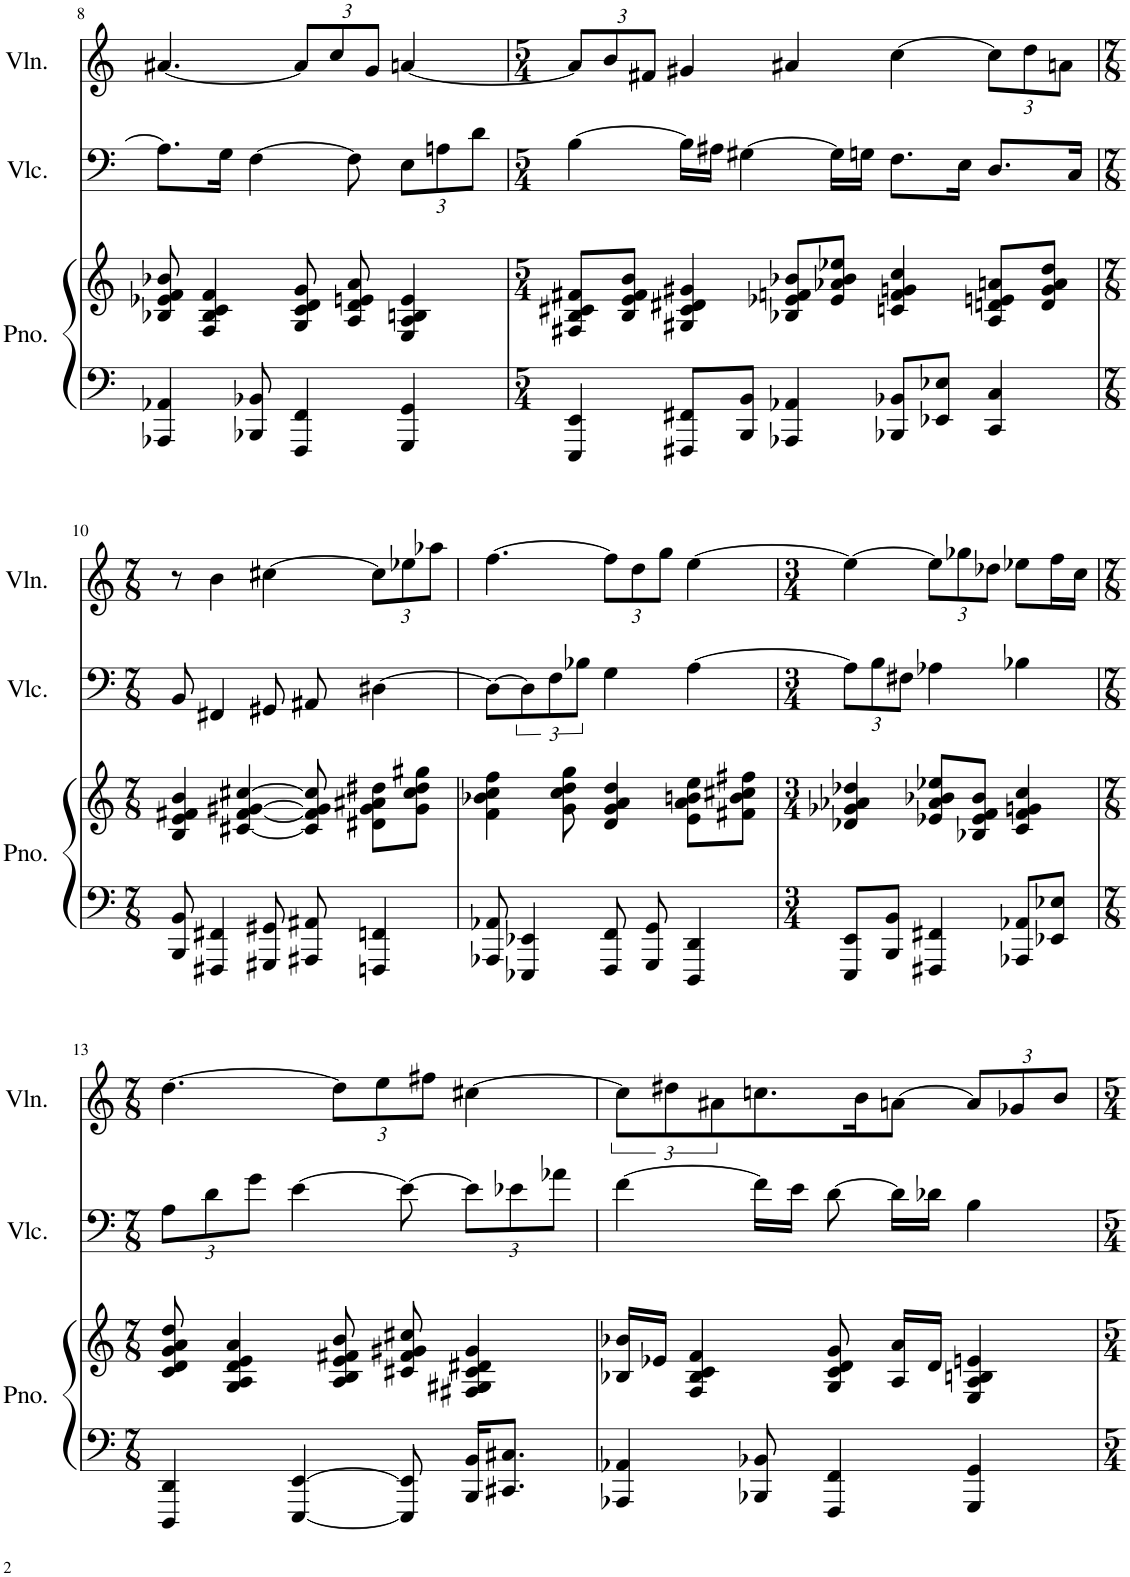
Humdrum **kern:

**kern	**kern	**kern	**kern
*part3	*part3	*part2	*part1
*staff4	*staff3	*staff2	*staff1
*I"Piano	*	*I"Violoncello	*I"Violin
*I'Pno.	*	*I'Vlc.	*I'Vln.
!!LO:PB:g=z
*clefF4	*clefG2	*clefF4	*clefG2
*k[]	*k[]	*k[]	*k[]
*M7/8	*M7/8	*M7/8	*M7/8
=8	=8	=8	=8
4AAA-X/ 4AA-X/	8B-X/ 8e-X/ 8f/ 8b-X/	8.A-\L]	[4.a#X/
.	4F/ 4B-/ 4c/ 4f/	.	.
.	.	16G\Jk	.
8BBB-X/ 8BB-X/	.	[4F\	.
*	*	*	*Xbrackettup
4FFF/ 4FF/	8G/ 8c/ 8d/ 8g/	.	12a#/L]
.	.	.	12cc/
.	8A/ 8d/ 8en/ 8a/	8F\]	.
.	.	.	12g/J
*	*	*Xbrackettup	*
4GGG/ 4GG/	4E/ 4A/ 4Bn/ 4e/	12E\L	[4an/
.	.	12An\	.
.	.	12d\J	.
=9	=9	=9	=9
*M5/4	*M5/4	*M5/4	*M5/4
4EEE/ 4EE/	8F#X/ 8B/ 8c#X/ 8f#X/L	[4B\	12a/L]
.	.	.	12b/
.	8B/ 8e/ 8f#/ 8b/J	.	.
.	.	.	12f#X/J
8FFF#X/ 8FF#X/L	4G#X/ 4c#/ 4d#X/ 4g#X/	16B\LL]	4g#X/
.	.	16A#X\JJ	.
8BBB/ 8BB/J	.	[4G#X\	.
4AAA-X/ 4AA-X/	8B-X/ 8e-X/ 8fn/ 8b-X/L	.	4a#X/
.	8e-/ 8a-X/ 8b-/ 8ee-X/J	16G#\LL]	.
.	.	16Gn\JJ	.
8BBB-X/ 8BB-X/L	4cn/ 4f/ 4gn/ 4cc/	8.F\L	[4cc\
8EE-X/ 8E-X/J	.	.	.
.	.	16E\Jk	.
4CC/ 4C/	8A/ 8dn/ 8en/ 8an/L	8.D/L	12cc\L]
.	.	.	12dd\
.	8d/ 8g/ 8a/ 8dd/J	.	.
.	.	.	12an\J
.	.	16C/Jk	.
!!LO:LB:g=z
=10	=10	=10	=10
*M7/8	*M7/8	*M7/8	*M7/8
8BBB/ 8BB/	4B/ 4e/ 4f#X/ 4b/	8BB/	8r
4FFF#X/ 4FF#X/	.	4FF#X/	4b\
.	[4c#X/ [4f#/ [4g#X/ [4cc#X/	.	.
8GGG#X/ 8GG#X/	.	8GG#X/	[4cc#X\
8AAA#X/ 8AA#X/	8c#/] 8f#/] 8g#/] 8cc#/]	8AA#X/	.
4FFFn/ 4FFn/	8d#X\ 8g#\ 8a#X\ 8dd#X\L	[4D#X\	12cc#\L]
.	.	.	12ee-X\
.	8g#\ 8cc#\ 8dd#\ 8gg#X\J	.	.
.	.	.	12aa-X\J
=11	=11	=11	=11
8AAA-X/ 8AA-X/	4f\ 4b-X\ 4cc\ 4ff\	8D#\L_	[4.ff\
*	*	*brackettup	*
4EEE-X/ 4EE-X/	.	12D#\]	.
.	.	12F\	.
.	8g\ 8cc\ 8dd\ 8gg\	.	.
.	.	12B-X\J	.
8FFF/ 8FF/	4d/ 4g/ 4a/ 4dd/	4G\	12ff\L]
.	.	.	12dd\
8GGG/ 8GG/	.	.	.
.	.	.	12gg\J
4DDD/ 4DD/	8e\ 8a\ 8bn\ 8ee\L	[4A\	[4ee\
.	8f#X\ 8b\ 8cc#X\ 8ff#X\J	.	.
=12	=12	=12	=12
*M3/4	*M3/4	*M3/4	*M3/4
*	*	*Xbrackettup	*
8EEE/ 8EE/L	4d-X/ 4g-X/ 4a-X/ 4dd-X/	12A\L]	4ee\_
.	.	12B\	.
8BBB/ 8BB/J	.	.	.
.	.	12F#X\J	.
4FFF#X/ 4FF#X/	8e-X/ 8a-/ 8b-X/ 8ee-X/L	4A-X\	12ee\L]
.	.	.	12gg-X\
.	8B-X/ 8e-/ 8f/ 8b-/J	.	.
.	.	.	12dd-X\J
8AAA-X/ 8AA-X/L	4c/ 4f/ 4gn/ 4cc/	4B-X\	8ee-X\L
8EE-X/ 8E-X/J	.	.	16ff\L
.	.	.	16cc\JJ
!!LO:LB:g=z
=13	=13	=13	=13
*M7/8	*M7/8	*M7/8	*M7/8
4DDD/ 4DD/	8c/ 8d/ 8g/ 8a/ 8dd/	12A\L	[4.dd\
.	.	12d\	.
.	4G/ 4A/ 4d/ 4e/ 4a/	.	.
.	.	12g\J	.
[4EEE/ [4EE/	.	[4e\	.
.	8A/ 8B/ 8e/ 8f#X/ 8b/	.	12dd\L]
.	.	.	12ee\
8EEE/] 8EE/]	8c#X/ 8f#/ 8g#X/ 8cc#X/	8e\_	.
.	.	.	12ff#X\J
16BBB/ 16BB/KL	4F#X/ 4G#X/ 4c#/ 4d#X/ 4g#/	12e\L]	[4cc#X\
8.CC#X/ 8.C#X/J	.	.	.
.	.	12e-X\	.
.	.	12a-X\J	.
=14	=14	=14	=14
*	*	*	*brackettup
4AAA-X/ 4AA-X/	16B-X/ 16b-X/LL	[4f\	12cc#\L]
.	16e-X/JJ	.	.
.	.	.	12dd#X\
.	4F/ 4B-/ 4c/ 4f/	.	.
.	.	.	12a#X\
8BBB-X/ 8BB-X/	.	16f\LL]	8.ccn\
.	.	16e\JJ	.
4FFF/ 4FF/	8G/ 8c/ 8d/ 8g/	[8d\	.
.	.	.	16b\K
.	16A/ 16a/LL	16d\LL]	[8an\J
.	16d/JJ	16d-X\JJ	.
*	*	*	*Xbrackettup
4GGG/ 4GG/	4E/ 4A/ 4Bn/ 4en/	4B\	12a/L]
.	.	.	12g-X/
.	.	.	12b/J
=	=	=	=
*-	*-	*-	*-
